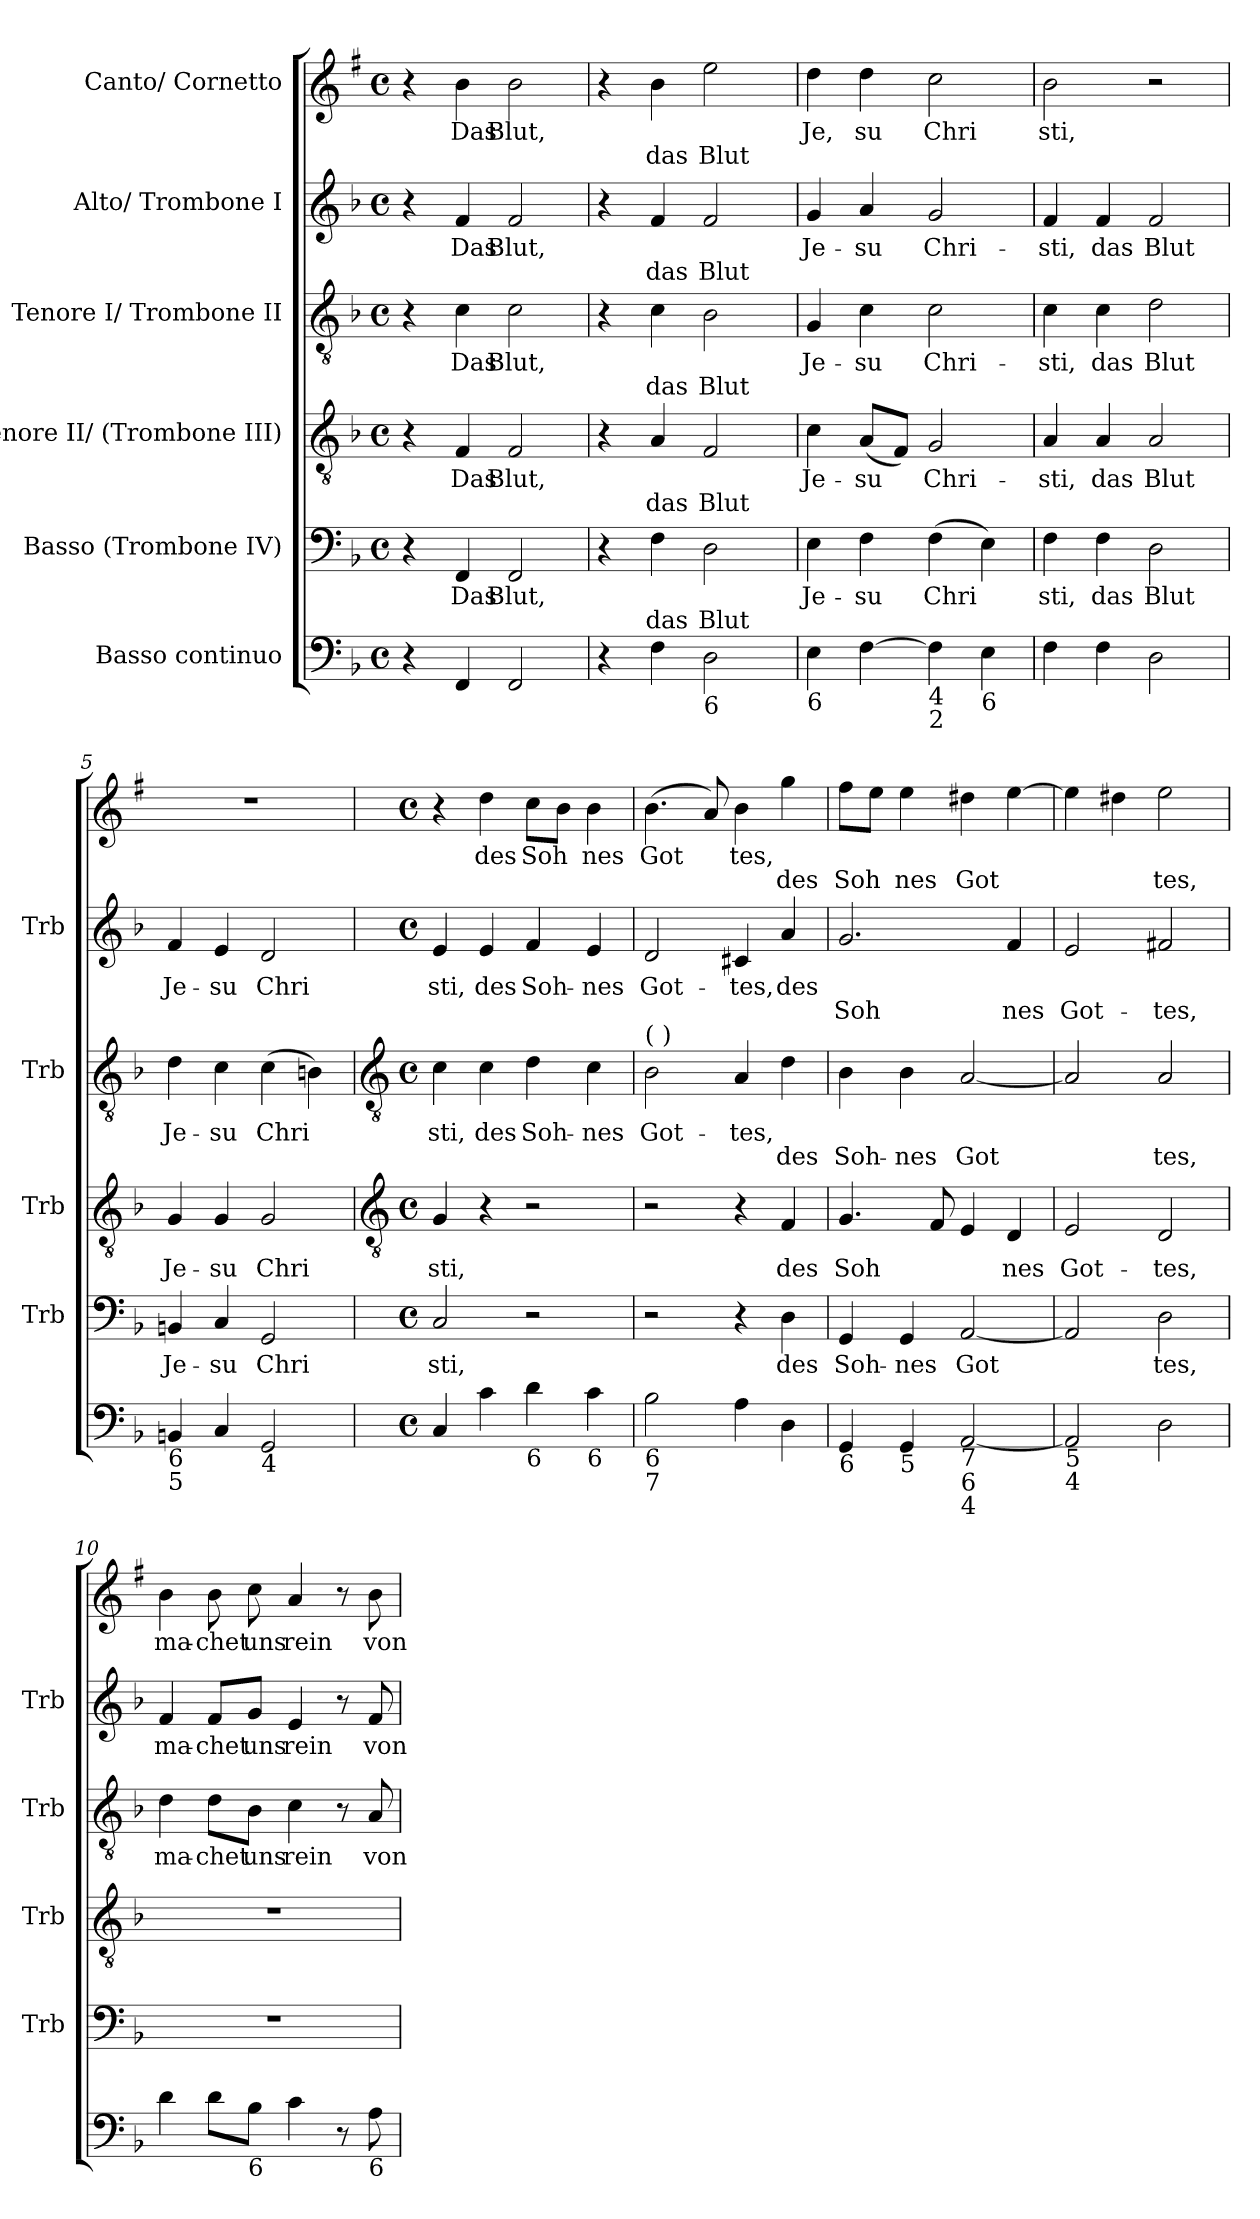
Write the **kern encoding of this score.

**kern	**kern	**text	**text	**kern	**text	**text	**kern	**text	**text	**kern	**text	**text	**kern	**text	**text
*part6	*part5	*part5	*part5	*part4	*part4	*part4	*part3	*part3	*part3	*part2	*part2	*part2	*part1	*part1	*part1
*staff6	*staff5	*staff5	*staff5	*staff4	*staff4	*staff4	*staff3	*staff3	*staff3	*staff2	*staff2	*staff2	*staff1	*staff1	*staff1
*I"Basso continuo	*I"Basso (Trombone IV)	*	*	*I"Tenore II/ (Trombone III)	*	*	*I"Tenore I/ Trombone II	*	*	*I"Alto/ Trombone I	*	*	*I"Canto/ Cornetto	*	*
*	*I'Trb	*	*	*I'Trb	*	*	*I'Trb	*	*	*I'Trb	*	*	*	*	*
*clefF4	*clefF4	*	*	*clefGv2	*	*	*clefGv2	*	*	*clefG2	*	*	*clefG2	*	*
*	*	*	*	*	*	*	*	*	*	*	*	*	*ITrd1c2	*	*
*k[b-]	*k[b-]	*	*	*k[b-]	*	*	*k[b-]	*	*	*k[b-]	*	*	*k[b-]	*	*
*F:	*F:	*	*	*F:	*	*	*F:	*	*	*F:	*	*	*F:	*	*
*M4/4	*M4/4	*	*	*M4/4	*	*	*M4/4	*	*	*M4/4	*	*	*M4/4	*	*
*met(c)	*met(c)	*	*	*met(c)	*	*	*met(c)	*	*	*met(c)	*	*	*met(c)	*	*
=1	=1	=1	=1	=1	=1	=1	=1	=1	=1	=1	=1	=1	=1	=1	=1
4r	4r	.	.	4r	.	.	4r	.	.	4r	.	.	4r	.	.
!	!	!LO:LY:b	!	!	!LO:LY:b	!	!	!LO:LY:b	!	!	!LO:LY:b	!	!	!LO:LY:b	!
4FF	4FF	Das	.	4F	Das	.	4c	Das	.	4f	Das	.	4a	Das	.
!	!	!LO:LY:b	!	!	!LO:LY:b	!	!	!LO:LY:b	!	!	!LO:LY:b	!	!	!LO:LY:b	!
2FF	2FF	Blut,	.	2F	Blut,	.	2c	Blut,	.	2f	Blut,	.	2a	Blut,	.
=2	=2	=2	=2	=2	=2	=2	=2	=2	=2	=2	=2	=2	=2	=2	=2
4r	4r	.	.	4r	.	.	4r	.	.	4r	.	.	4r	.	.
!	!	!	!LO:LY:b	!	!	!LO:LY:b	!	!	!LO:LY:b	!	!	!LO:LY:b	!	!	!LO:LY:b
4F	4F	.	das	4A	.	das	4c	.	das	4f	.	das	4a	.	das
!LO:TX:b:t=6	!	!	!	!	!	!	!	!	!	!	!	!	!	!	!
!	!	!	!LO:LY:b	!	!	!LO:LY:b	!	!	!LO:LY:b	!	!	!LO:LY:b	!	!	!LO:LY:b
2D	2D	.	Blut	2F	.	Blut	2B-	.	Blut	2f	.	Blut	2dd	.	Blut
=3	=3	=3	=3	=3	=3	=3	=3	=3	=3	=3	=3	=3	=3	=3	=3
!LO:TX:b:t=6	!	!	!	!	!	!	!	!	!	!	!	!	!	!	!
!	!	!LO:LY:b	!	!	!LO:LY:b	!	!	!LO:LY:b	!	!	!LO:LY:b	!	!	!LO:LY:b	!
4E	4E	Je-	.	4c	Je-	.	4G	Je-	.	4g	Je-	.	4cc	Je,	.
!	!	!LO:LY:b	!	!	!LO:LY:b	!	!	!LO:LY:b	!	!	!LO:LY:b	!	!	!LO:LY:b	!
[4F	4F	-su	.	(<8AL	-su	.	4c	-su	.	4a	-su	.	4cc	su	.
.	.	.	.	8FJ)	.	.	.	.	.	.	.	.	.	.	.
!LO:TX:b:t=4\n2	!	!	!	!	!	!	!	!	!	!	!	!	!	!	!
!	!	!LO:LY:b	!	!	!LO:LY:b	!	!	!LO:LY:b	!	!	!LO:LY:b	!	!	!LO:LY:b	!
4F]	(>4F	Chri	.	2G	Chri-	.	2c	Chri-	.	2g	Chri-	.	2b-	Chri	.
!LO:TX:b:t=6	!	!	!	!	!	!	!	!	!	!	!	!	!	!	!
4E	4E)	.	.	.	.	.	.	.	.	.	.	.	.	.	.
=4	=4	=4	=4	=4	=4	=4	=4	=4	=4	=4	=4	=4	=4	=4	=4
!	!	!LO:LY:b	!	!	!LO:LY:b	!	!	!LO:LY:b	!	!	!LO:LY:b	!	!	!LO:LY:b	!
4F	4F	sti,	.	4A	-sti,	.	4c	-sti,	.	4f	-sti,	.	2a	sti,	.
!	!	!LO:LY:b	!	!	!LO:LY:b	!	!	!LO:LY:b	!	!	!LO:LY:b	!	!	!	!
4F	4F	das	.	4A	das	.	4c	das	.	4f	das	.	.	.	.
!	!	!LO:LY:b	!	!	!LO:LY:b	!	!	!LO:LY:b	!	!	!LO:LY:b	!	!	!	!
2D	2D	Blut	.	2A	Blut	.	2d	Blut	.	2f	Blut	.	2r	.	.
=5	=5	=5	=5	=5	=5	=5	=5	=5	=5	=5	=5	=5	=5	=5	=5
!LO:TX:b:t=6\n5	!	!	!	!	!	!	!	!	!	!	!	!	!	!	!
!	!	!LO:LY:b	!	!	!LO:LY:b	!	!	!LO:LY:b	!	!	!LO:LY:b	!	!	!	!
4BBn	4BBn	Je-	.	4G	Je-	.	4d	Je-	.	4f	Je-	.	1r	.	.
!	!	!LO:LY:b	!	!	!LO:LY:b	!	!	!LO:LY:b	!	!	!LO:LY:b	!	!	!	!
4C	4C	-su	.	4G	-su	.	4c	-su	.	4e	-su	.	.	.	.
!LO:TX:b:t=4	!	!	!	!	!	!	!	!	!	!	!	!	!	!	!
!	!	!LO:LY:b	!	!	!LO:LY:b	!	!	!LO:LY:b	!	!	!LO:LY:b	!	!	!	!
2GG	2GG	Chri	.	2G	Chri	.	(>4c	Chri	.	2d	Chri	.	.	.	.
.	.	.	.	.	.	.	4Bn)	.	.	.	.	.	.	.	.
!!LO:LB:g=z
=6	=6	=6	=6	=6	=6	=6	=6	=6	=6	=6	=6	=6	=6	=6	=6
*	*	*	*	*clefGv2	*	*	*clefGv2	*	*	*	*	*	*	*	*
*M4/4	*M4/4	*	*	*M4/4	*	*	*M4/4	*	*	*M4/4	*	*	*M4/4	*	*
*met(c)	*met(c)	*	*	*met(c)	*	*	*met(c)	*	*	*met(c)	*	*	*met(c)	*	*
!	!	!LO:LY:b	!	!	!LO:LY:b	!	!	!LO:LY:b	!	!	!LO:LY:b	!	!	!	!
4C	2C	sti,	.	4G	sti,	.	4c	sti,	.	4e	sti,	.	4r	.	.
!	!	!	!	!	!	!	!	!LO:LY:b	!	!	!LO:LY:b	!	!	!LO:LY:b	!
4c	.	.	.	4r	.	.	4c	des	.	4e	des	.	4cc	des	.
!LO:TX:b:t=6	!	!	!	!	!	!	!	!	!	!	!	!	!	!	!
!	!	!	!	!	!	!	!	!LO:LY:b	!	!	!LO:LY:b	!	!	!LO:LY:b	!
4d	2r	.	.	2r	.	.	4d	Soh-	.	4f	Soh-	.	8b-L	Soh	.
.	.	.	.	.	.	.	.	.	.	.	.	.	8aJ	.	.
!LO:TX:b:t=6	!	!	!	!	!	!	!	!	!	!	!	!	!	!	!
!	!	!	!	!	!	!	!	!LO:LY:b	!	!	!LO:LY:b	!	!	!LO:LY:b	!
4c	.	.	.	.	.	.	4c	-nes	.	4e	-nes	.	4a	nes	.
=7	=7	=7	=7	=7	=7	=7	=7	=7	=7	=7	=7	=7	=7	=7	=7
!	!	!	!	!	!	!	!LO:TX:a:t=(  )	!	!	!	!	!	!	!	!
!LO:TX:b:t=6	!	!	!	!	!	!	!	!	!	!	!	!	!	!	!
!LO:TX:b:t=7	!	!	!	!	!	!	!	!	!	!	!	!	!	!	!
!	!	!	!	!	!	!	!	!LO:LY:b	!	!	!LO:LY:b	!	!	!LO:LY:b	!
2B-	2r	.	.	2r	.	.	2B-	Got-	.	2d	Got-	.	(<4.a	Got	.
.	.	.	.	.	.	.	.	.	.	.	.	.	8g)	.	.
!	!	!	!	!	!	!	!	!LO:LY:b	!	!	!LO:LY:b	!	!	!LO:LY:b	!
4A	4r	.	.	4r	.	.	4A	-tes,	.	4c#X	-tes,	.	4a	tes,	.
!	!	!LO:LY:b	!	!	!LO:LY:b	!	!	!	!LO:LY:b	!	!LO:LY:b	!	!	!	!LO:LY:b
4D	4D	des	.	4F	des	.	4d	.	des	4a	des	.	4ff	.	des
=8	=8	=8	=8	=8	=8	=8	=8	=8	=8	=8	=8	=8	=8	=8	=8
!LO:TX:b:t=6	!	!	!	!	!	!	!	!	!	!	!	!	!	!	!
!	!	!LO:LY:b	!	!	!LO:LY:b	!	!	!	!LO:LY:b	!	!	!LO:LY:b	!	!	!LO:LY:b
4GG	4GG	Soh-	.	4.G	Soh	.	4B-	.	Soh-	2.g	.	Soh	8eeL	.	Soh
.	.	.	.	.	.	.	.	.	.	.	.	.	8ddJ	.	.
!LO:TX:b:t=5	!	!	!	!	!	!	!	!	!	!	!	!	!	!	!
!	!	!LO:LY:b	!	!	!	!	!	!	!LO:LY:b	!	!	!	!	!	!LO:LY:b
4GG	4GG	-nes	.	.	.	.	4B-	.	-nes	.	.	.	4dd	.	nes
.	.	.	.	8F	.	.	.	.	.	.	.	.	.	.	.
!LO:TX:b:t=7	!	!	!	!	!	!	!	!	!	!	!	!	!	!	!
!LO:TX:b:t=6\n4	!	!	!	!	!	!	!	!	!	!	!	!	!	!	!
!	!	!LO:LY:b	!	!	!	!	!	!	!LO:LY:b	!	!	!	!	!	!LO:LY:b
[2AA	[2AA	Got	.	4E	.	.	[2A	.	Got	.	.	.	4cc#X	.	Got
!	!	!	!	!	!LO:LY:b	!	!	!	!	!	!	!LO:LY:b	!	!	!
.	.	.	.	4D	nes	.	.	.	.	4f	.	nes	[4dd	.	.
=9	=9	=9	=9	=9	=9	=9	=9	=9	=9	=9	=9	=9	=9	=9	=9
!LO:TX:b:t=5\n4	!	!	!	!	!	!	!	!	!	!	!	!	!	!	!
!	!	!	!	!	!LO:LY:b	!	!	!	!	!	!	!LO:LY:b	!	!	!
2AA]	2AA]	.	.	2E	Got-	.	2A]	.	.	2e	.	Got-	4dd]	.	.
.	.	.	.	.	.	.	.	.	.	.	.	.	4cc#X	.	.
!	!	!LO:LY:b	!	!	!LO:LY:b	!	!	!	!LO:LY:b	!	!	!LO:LY:b	!	!	!LO:LY:b
2D	2D	tes,	.	2D	-tes,	.	2A	.	tes,	2f#X	.	-tes,	2dd	.	tes,
=10	=10	=10	=10	=10	=10	=10	=10	=10	=10	=10	=10	=10	=10	=10	=10
!	!	!	!	!	!	!	!	!LO:LY:b	!	!	!LO:LY:b	!	!	!LO:LY:b	!
4d	1r	.	.	1r	.	.	4d	ma-	.	4f	ma-	.	4a	ma-	.
!	!	!	!	!	!	!	!	!LO:LY:b	!	!	!LO:LY:b	!	!	!LO:LY:b	!
8dL	.	.	.	.	.	.	8d\L	-chet	.	8f/L	-chet	.	8a	-chet	.
!LO:TX:b:t=6	!	!	!	!	!	!	!	!	!	!	!	!	!	!	!
!	!	!	!	!	!	!	!	!LO:LY:b	!	!	!LO:LY:b	!	!	!LO:LY:b	!
8B-J	.	.	.	.	.	.	8B-\J	uns	.	8g/J	uns	.	8b-	uns	.
!	!	!	!	!	!	!	!	!LO:LY:b	!	!	!LO:LY:b	!	!	!LO:LY:b	!
4c	.	.	.	.	.	.	4c	rein	.	4e	rein	.	4g	rein	.
8r	.	.	.	.	.	.	8r	.	.	8r	.	.	8r	.	.
!LO:TX:b:t=6	!	!	!	!	!	!	!	!	!	!	!	!	!	!	!
!	!	!	!	!	!	!	!	!LO:LY:b	!	!	!LO:LY:b	!	!	!LO:LY:b	!
8A	.	.	.	.	.	.	8A	von	.	8f	von	.	8a	von	.
=	=	=	=	=	=	=	=	=	=	=	=	=	=	=	=
*-	*-	*-	*-	*-	*-	*-	*-	*-	*-	*-	*-	*-	*-	*-	*-
